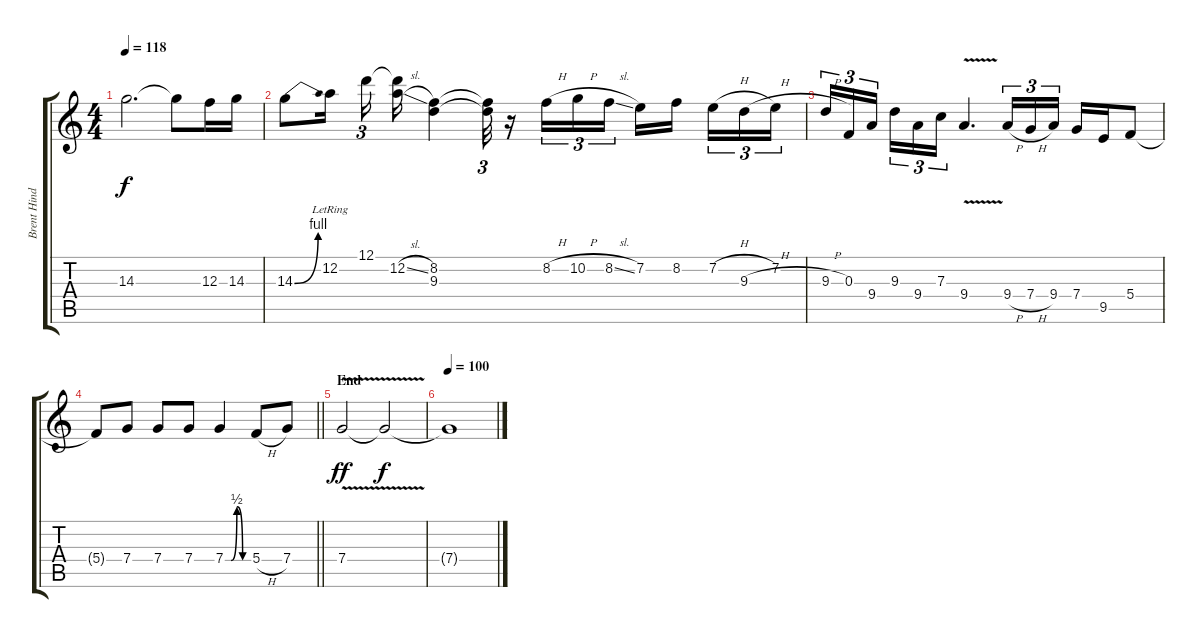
\track ("Brent Hinds - Guitar (Solo)" "Brent Hind") {instrument distortionguitar}
\staff {score tabs}
\tuning (D4 A3 F3 C3 G2 C2) {hide}
\ts (4 4)
\tempo 118
\clef g2
\ks c
14.3{t}.2{d dy f} 14.3{t}.8 12.3.16 14.3.16 |
14.3{be (bend 0 0 60 4)}.8 12.2{lr}.16{beam splitsecondary} 12.1.16{tu (3 2)} (12.1{t} 12.2{sl}).16 (8.2 9.3).4 (8.2{t} 9.3{t}).32{tu (3 2)} r.16 8.2{h}.16{tu (3 2)} 10.2{h}.16{tu (3 2)} 8.2{sl}.16{tu (3 2)} 7.2.16 8.2.16{beam splitsecondary} 7.2{h}.16{tu (3 2)} 9.3{h}.16{tu (3 2)} 7.2.16{tu (3 2)} |
9.3{h}.16{tu (3 2)} 0.3.16{tu (3 2)} 9.4.16{tu (3 2) beam splitsecondary} 9.3.16{tu (3 2)} 9.4.16{tu (3 2)} 7.3.16{tu (3 2)} 9.4{v}.4{d} 9.4{h}.16{tu (3 2)} 7.4{h}.16{tu (3 2)} 9.4.16{tu (3 2)} 7.4.16 9.5.16 5.4.8 |
\barLineRight lightlight
5.4{t}.8 7.4.8 7.4.8 7.4.8 7.4{be (custom 0 0 15 0 30 2 45 0 60 0)}.4 5.4{h}.8 7.4.8 |
\section ("" "End")
7.4{v}.2{dy ff} 7.4{t}.2{dy f volume 0} |
\tempo 100
7.4{t}.1
